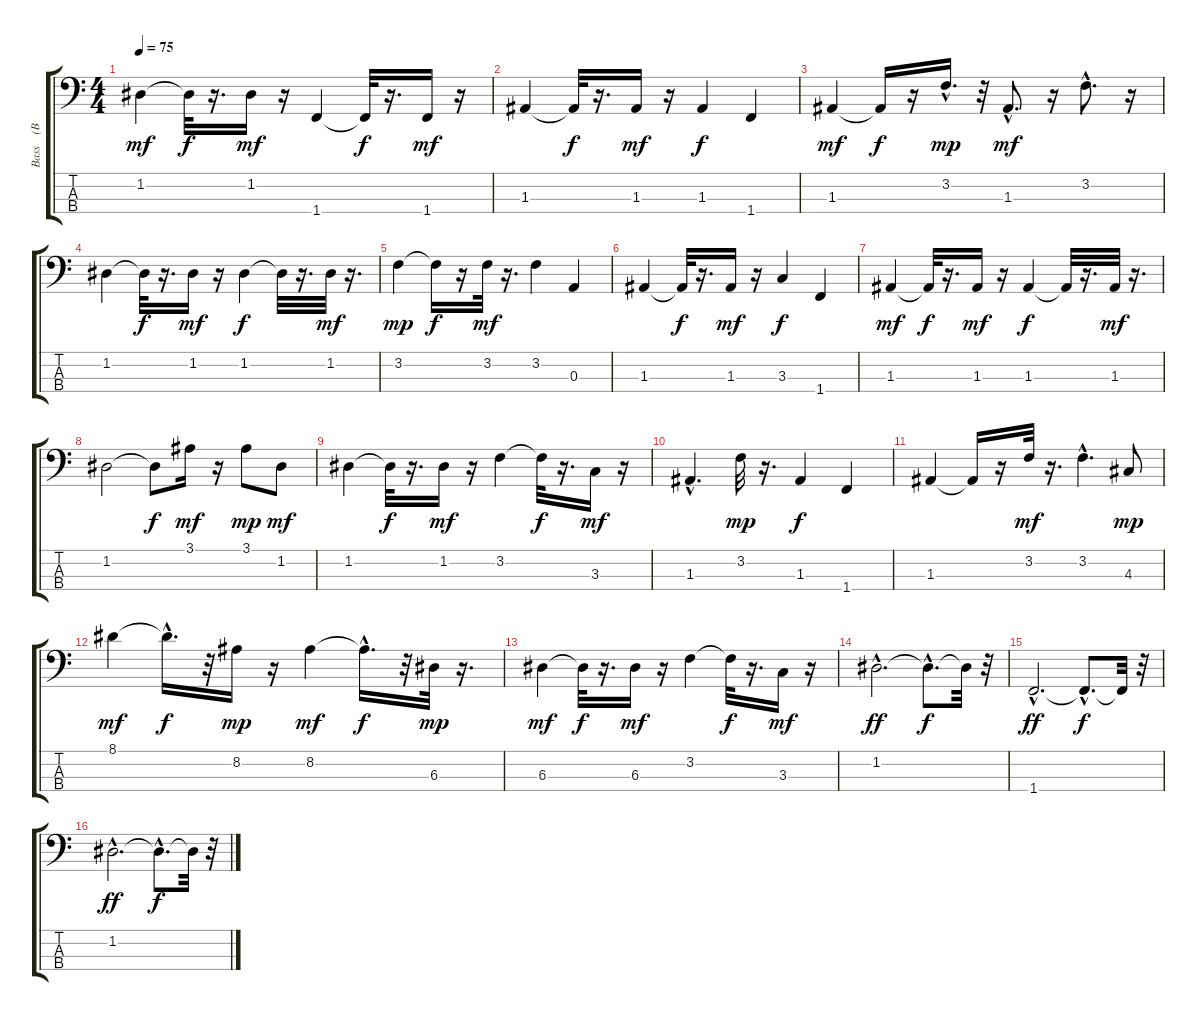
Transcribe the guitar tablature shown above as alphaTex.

\track ("Bass    (BB)" "Bass    (B") {instrument fretlessbass}
\staff {score tabs}
\tuning (G2 D2 A1 E1) {hide}
\ts (4 4)
\tempo 75
\clef f4
\ks c
1.2.4{dy mf} 1.2{t}.32{dy f} r.16{d} 1.2.16{dy mf} r.16 1.4.4 1.4{t}.32{dy f} r.16{d} 1.4.16{dy mf} r.16 |
1.3.4 1.3{t}.32{dy f} r.16{d} 1.3.16{dy mf} r.16 1.3.4{dy f} 1.4.4 |
1.3.4{dy mf} 1.3{t}.16{dy f} r.16 3.2{hac}.16{d dy mp} r.32 1.3{hac}.8{d dy mf} r.16 3.2{hac}.8{d} r.16 |
1.2.4 1.2{t}.32{dy f} r.16{d} 1.2.16{dy mf} r.16 1.2.4{dy f} 1.2{t}.32 r.16{d} 1.2.32{dy mf} r.16{d} |
3.2.4{dy mp} 3.2{t}.16{dy f} r.16 3.2.32{dy mf} r.16{d} 3.2.4 0.3.4 |
1.3.4 1.3{t}.32{dy f} r.16{d} 1.3.16{dy mf} r.16 3.3.4{dy f} 1.4.4 |
1.3.4{dy mf} 1.3{t}.32{dy f} r.16{d} 1.3.16{dy mf} r.16 1.3.4{dy f} 1.3{t}.32 r.16{d} 1.3.32{dy mf} r.16{d} |
1.2.2 1.2{t}.8{dy f} 3.1.16{dy mf} r.16 3.1.8{dy mp} 1.2.8{dy mf} |
1.2.4 1.2{t}.32{dy f} r.16{d} 1.2.16{dy mf} r.16 3.2.4 3.2{t}.32{dy f} r.16{d} 3.3.16{dy mf} r.16 |
1.3{hac}.4{d} 3.2.32{dy mp} r.16{d} 1.3.4{dy f} 1.4.4 |
1.3.4 1.3{t}.16 r.16 3.2.32{dy mf} r.16{d} 3.2{hac}.4{d} 4.3.8{dy mp} |
8.1.4{dy mf} 8.1{hac t}.16{d dy f} r.32 8.2.16{dy mp} r.16 8.2.4{dy mf} 8.2{hac t}.16{d dy f} r.32 6.3.32{dy mp} r.16{d} |
6.3.4{dy mf} 6.3{t}.32{dy f} r.16{d} 6.3.16{dy mf} r.16 3.2.4 3.2{t}.32{dy f} r.16{d} 3.3.16{dy mf} r.16 |
1.2{hac}.2{d dy ff} 1.2{hac t}.8{d dy f} 1.2{t}.32 r.32 |
1.4{hac}.2{d dy ff} 1.4{hac t}.8{d dy f} 1.4{t}.32 r.32 |
1.2{hac}.2{d dy ff} 1.2{hac t}.8{d dy f} 1.2{t}.32 r.32
